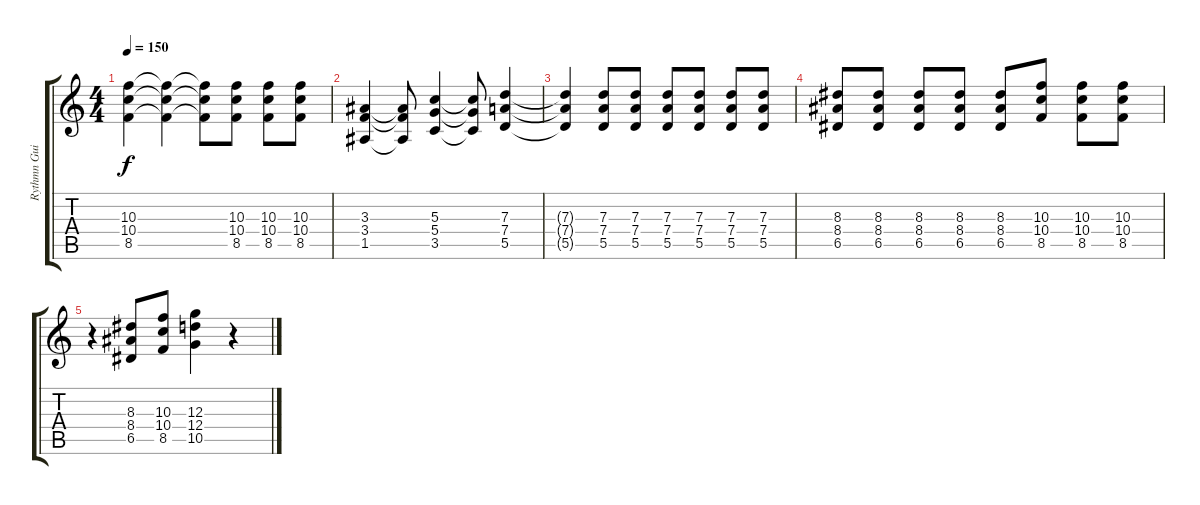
\track ("Rythmn Guitar" "Rythmn Gui") {instrument distortionguitar}
\staff {score tabs}
\tuning (E4 B3 G3 D3 A2 E2) {hide}
\ts (4 4)
\tempo 150
\clef g2
\ks c
(10.3 10.4 8.5).4{dy f} (10.3{t} 10.4{t} 8.5{t}).4 (10.3{t} 10.4{t} 8.5{t}).8 (10.3 10.4 8.5).8 (10.3 10.4 8.5).8 (10.3 10.4 8.5).8 |
(3.3 3.4 1.5).4 (3.3{t} 3.4{t} 1.5{t}).8 (5.3 5.4 3.5).4 (5.3{t} 5.4{t} 3.5{t}).8 (7.3 7.4 5.5).4 |
(7.3{t} 7.4{t} 5.5{t}).4 (7.3 7.4 5.5).8 (7.3 7.4 5.5).8 (7.3 7.4 5.5).8 (7.3 7.4 5.5).8 (7.3 7.4 5.5).8 (7.3 7.4 5.5).8 |
(8.3 8.4 6.5).8 (8.3 8.4 6.5).8 (8.3 8.4 6.5).8 (8.3 8.4 6.5).8 (8.3 8.4 6.5).8 (10.3 10.4 8.5).8 (10.3 10.4 8.5).8 (10.3 10.4 8.5).8 |
r.4 (8.3 8.4 6.5).8 (10.3 10.4 8.5).8 (12.3 12.4 10.5).4 r.4
